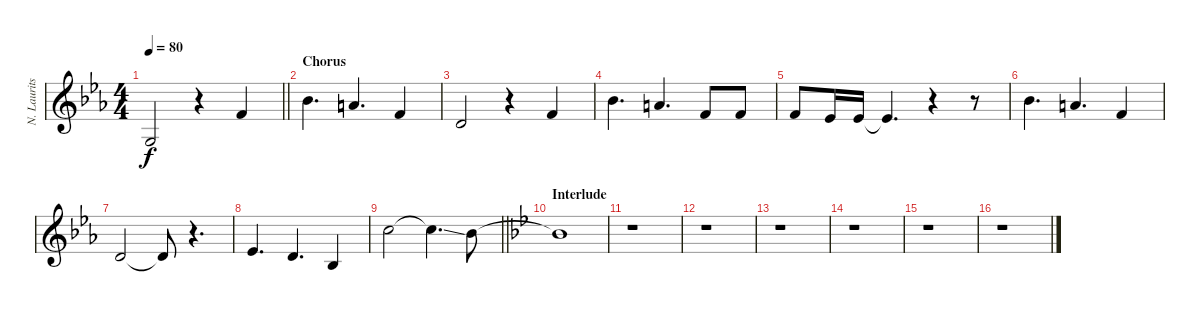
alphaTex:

\track ("N. Lauritsen (Lead Vocals)" "N. Laurits") {instrument violin}
\staff {score}
\tuning (E4 B3 G3 D3 A2 E2) {hide}
\ts (4 4)
\tempo 80
\clef g2
\barLineRight lightlight
\ks eb
5.4.2{dy f} r.4 6.2.4 |
\section ("" "Chorus")
11.2.4{d} 10.2.4{d} 6.2.4 |
7.3.2 r.4 6.2.4 |
11.2.4{d} 10.2.4{d} 6.2.8 6.2.8 |
6.2.8 4.2.16 4.2.16 4.2{t}.4{d} r.4 r.8 |
11.2.4{d} 10.2.4{d} 6.2.4 |
7.3.2 7.3{t}.8 r.4{d} |
8.3.4{d} 7.3.4{d} 8.4.4 |
\barLineRight lightlight
13.2.2 13.2{ss t}.4{d} 11.2.8 |
\section ("" "Interlude")
\ks gminor
11.2{t}.1 |
r.1 |
r.1 |
r.1 |
r.1 |
r.1 |
r.1
